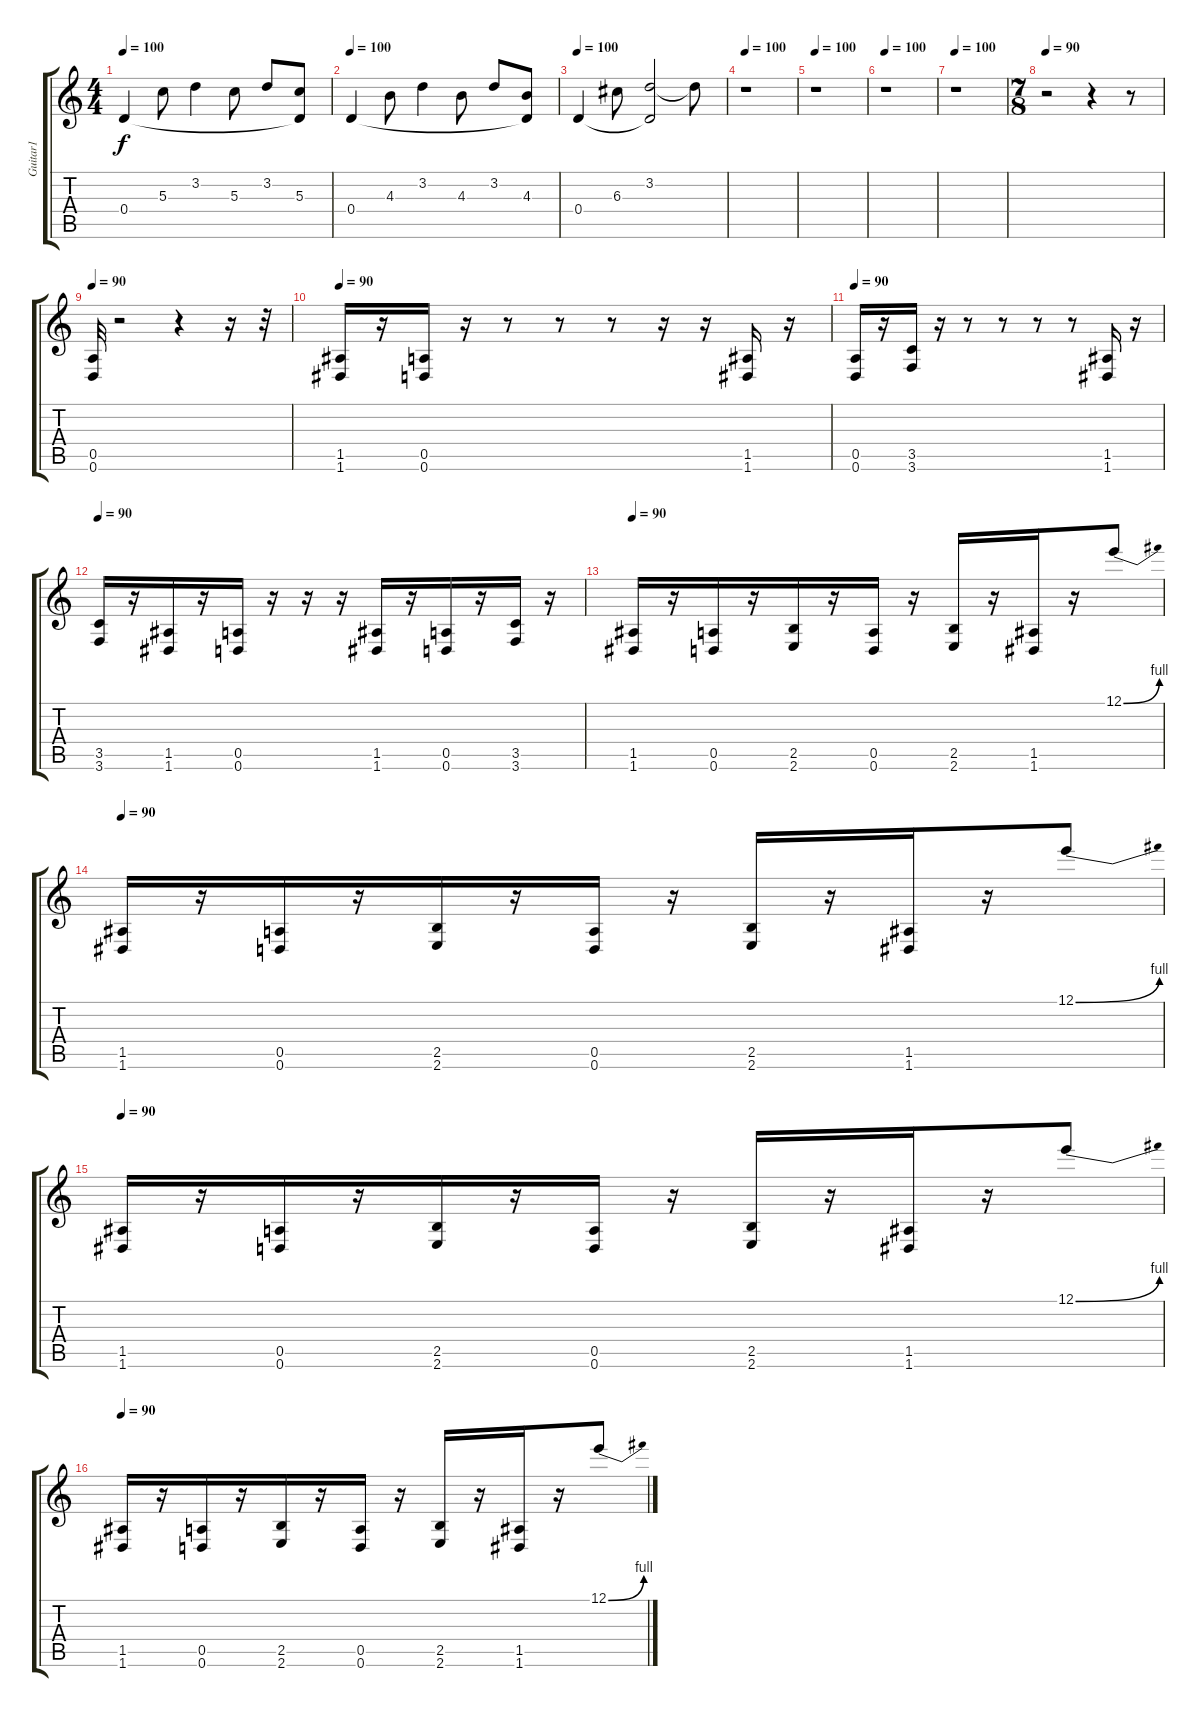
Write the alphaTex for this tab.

\track ("Guitar1" "Guitar1") {instrument distortionguitar}
\staff {score tabs}
\tuning (E4 B3 G3 D3 A2 D2) {hide}
\ts (4 4)
\tempo 100
\clef g2
\ks c
0.4.4{dy f instrument electricguitarclean} 5.3.8 3.2.4 5.3.8 3.2.8 (5.3 0.4{t}).8 |
\tempo 100
0.4.4{instrument electricguitarclean} 4.3.8 3.2.4 4.3.8 3.2.8 (4.3 0.4{t}).8 |
\tempo 100
0.4.4{instrument electricguitarclean} 6.3.8 (3.2 0.4{t}).2 3.2{t}.8 |
\tempo 100
r.1 |
\tempo 100
r.1 |
\tempo 100
r.1 |
\tempo 100
r.1 |
\ts (7 8)
\tempo 90
r.2 r.4 r.8 |
\tempo 90
(0.5 0.6).32{volume 16 instrument distortionguitar} r.2 r.4 r.16 r.32 |
\tempo 90
(1.5 1.6).16 r.16 (0.5 0.6).16 r.16 r.8 r.8 r.8 r.16 r.16 (1.5 1.6).16 r.16 |
\tempo 90
(0.5 0.6).16 r.16 (3.5 3.6).16 r.16 r.8 r.8 r.8 r.8 (1.5 1.6).16 r.16 |
\tempo 90
(3.5 3.6).16 r.16 (1.5 1.6).16 r.16 (0.5 0.6).16 r.16 r.16 r.16 (1.5 1.6).16 r.16 (0.5 0.6).16 r.16 (3.5 3.6).16 r.16 |
\tempo 90
(1.5 1.6).16 r.16 (0.5 0.6).16 r.16 (2.5 2.6).16 r.16 (0.5 0.6).16 r.16 (2.5 2.6).16 r.16 (1.5 1.6).16 r.16 12.1{be (bend 0 0 60 4)}.8 |
\tempo 90
(1.5 1.6).16 r.16 (0.5 0.6).16 r.16 (2.5 2.6).16 r.16 (0.5 0.6).16 r.16 (2.5 2.6).16 r.16 (1.5 1.6).16 r.16 12.1{be (bend 0 0 60 4)}.8 |
\tempo 90
(1.5 1.6).16 r.16 (0.5 0.6).16 r.16 (2.5 2.6).16 r.16 (0.5 0.6).16 r.16 (2.5 2.6).16 r.16 (1.5 1.6).16 r.16 12.1{be (bend 0 0 60 4)}.8 |
\tempo 90
(1.5 1.6).16 r.16 (0.5 0.6).16 r.16 (2.5 2.6).16 r.16 (0.5 0.6).16 r.16 (2.5 2.6).16 r.16 (1.5 1.6).16 r.16 12.1{be (bend 0 0 60 4)}.8
